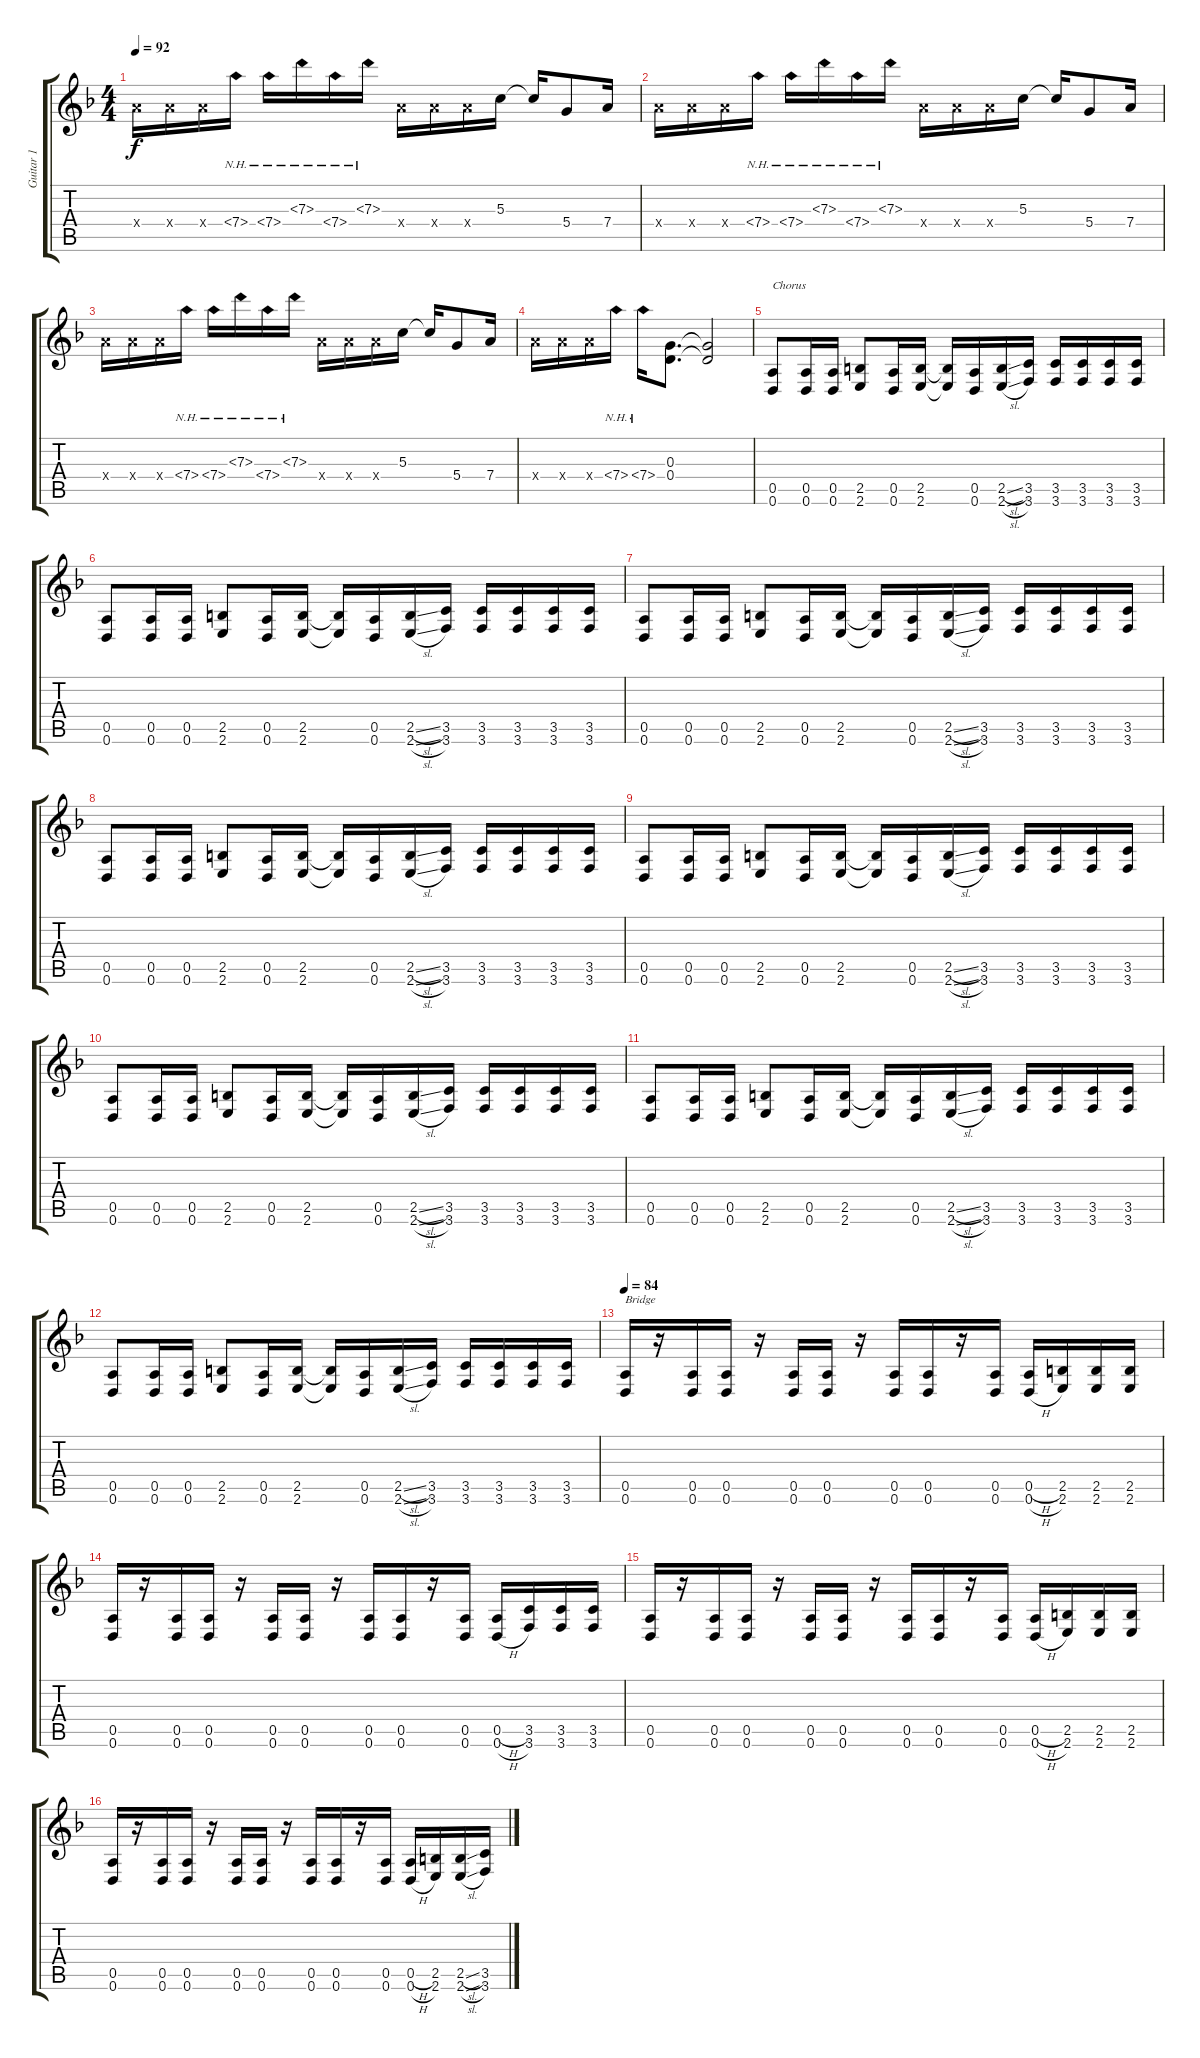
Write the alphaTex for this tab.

\track ("Guitar 1" "Guitar 1") {instrument distortionguitar}
\staff {score tabs}
\tuning (E4 B3 G3 D3 A2 D2) {hide}
\ts (4 4)
\tempo 92
\clef g2
\ks f
7.4{x}.16{dy f} 7.4{x}.16 7.4{x}.16 7.4{nh}.16 7.4{nh}.16 7.3{nh}.16 7.4{nh}.16 7.3{nh}.16 7.4{x}.16 7.4{x}.16 7.4{x}.16 5.3.16 5.3{t}.16 5.4.8 7.4.16 |
7.4{x}.16 7.4{x}.16 7.4{x}.16 7.4{nh}.16 7.4{nh}.16 7.3{nh}.16 7.4{nh}.16 7.3{nh}.16 7.4{x}.16 7.4{x}.16 7.4{x}.16 5.3.16 5.3{t}.16 5.4.8 7.4.16 |
7.4{x}.16 7.4{x}.16 7.4{x}.16 7.4{nh}.16 7.4{nh}.16 7.3{nh}.16 7.4{nh}.16 7.3{nh}.16 7.4{x}.16 7.4{x}.16 7.4{x}.16 5.3.16 5.3{t}.16 5.4.8 7.4.16 |
7.4{x}.16 7.4{x}.16 7.4{x}.16 7.4{nh}.16 7.4{nh}.16 (0.3 0.4).8{d} (0.3{t} 0.4{t}).2 |
(0.5 0.6).8{txt "Chorus"} (0.5 0.6).16 (0.5 0.6).16 (2.5 2.6).8 (0.5 0.6).16 (2.5 2.6).16 (2.5{t} 2.6{t}).16 (0.5 0.6).16 (2.5{sl} 2.6{sl}).16 (3.5 3.6).16 (3.5 3.6).16 (3.5 3.6).16 (3.5 3.6).16 (3.5 3.6).16 |
(0.5 0.6).8 (0.5 0.6).16 (0.5 0.6).16 (2.5 2.6).8 (0.5 0.6).16 (2.5 2.6).16 (2.5{t} 2.6{t}).16 (0.5 0.6).16 (2.5{sl} 2.6{sl}).16 (3.5 3.6).16 (3.5 3.6).16 (3.5 3.6).16 (3.5 3.6).16 (3.5 3.6).16 |
(0.5 0.6).8 (0.5 0.6).16 (0.5 0.6).16 (2.5 2.6).8 (0.5 0.6).16 (2.5 2.6).16 (2.5{t} 2.6{t}).16 (0.5 0.6).16 (2.5{sl} 2.6{sl}).16 (3.5 3.6).16 (3.5 3.6).16 (3.5 3.6).16 (3.5 3.6).16 (3.5 3.6).16 |
(0.5 0.6).8 (0.5 0.6).16 (0.5 0.6).16 (2.5 2.6).8 (0.5 0.6).16 (2.5 2.6).16 (2.5{t} 2.6{t}).16 (0.5 0.6).16 (2.5{sl} 2.6{sl}).16 (3.5 3.6).16 (3.5 3.6).16 (3.5 3.6).16 (3.5 3.6).16 (3.5 3.6).16 |
(0.5 0.6).8 (0.5 0.6).16 (0.5 0.6).16 (2.5 2.6).8 (0.5 0.6).16 (2.5 2.6).16 (2.5{t} 2.6{t}).16 (0.5 0.6).16 (2.5{sl} 2.6{sl}).16 (3.5 3.6).16 (3.5 3.6).16 (3.5 3.6).16 (3.5 3.6).16 (3.5 3.6).16 |
(0.5 0.6).8 (0.5 0.6).16 (0.5 0.6).16 (2.5 2.6).8 (0.5 0.6).16 (2.5 2.6).16 (2.5{t} 2.6{t}).16 (0.5 0.6).16 (2.5{sl} 2.6{sl}).16 (3.5 3.6).16 (3.5 3.6).16 (3.5 3.6).16 (3.5 3.6).16 (3.5 3.6).16 |
(0.5 0.6).8 (0.5 0.6).16 (0.5 0.6).16 (2.5 2.6).8 (0.5 0.6).16 (2.5 2.6).16 (2.5{t} 2.6{t}).16 (0.5 0.6).16 (2.5{sl} 2.6{sl}).16 (3.5 3.6).16 (3.5 3.6).16 (3.5 3.6).16 (3.5 3.6).16 (3.5 3.6).16 |
(0.5 0.6).8 (0.5 0.6).16 (0.5 0.6).16 (2.5 2.6).8 (0.5 0.6).16 (2.5 2.6).16 (2.5{t} 2.6{t}).16 (0.5 0.6).16 (2.5{sl} 2.6{sl}).16 (3.5 3.6).16 (3.5 3.6).16 (3.5 3.6).16 (3.5 3.6).16 (3.5 3.6).16 |
\tempo 84
(0.5 0.6).16{txt "Bridge"} r.16 (0.5 0.6).16 (0.5 0.6).16 r.16 (0.5 0.6).16 (0.5 0.6).16 r.16 (0.5 0.6).16 (0.5 0.6).16 r.16 (0.5 0.6).16 (0.5{h} 0.6{h}).16 (2.5 2.6).16 (2.5 2.6).16 (2.5 2.6).16 |
(0.5 0.6).16 r.16 (0.5 0.6).16 (0.5 0.6).16 r.16 (0.5 0.6).16 (0.5 0.6).16 r.16 (0.5 0.6).16 (0.5 0.6).16 r.16 (0.5 0.6).16 (0.5{h} 0.6{h}).16 (3.5 3.6).16 (3.5 3.6).16 (3.5 3.6).16 |
(0.5 0.6).16 r.16 (0.5 0.6).16 (0.5 0.6).16 r.16 (0.5 0.6).16 (0.5 0.6).16 r.16 (0.5 0.6).16 (0.5 0.6).16 r.16 (0.5 0.6).16 (0.5{h} 0.6{h}).16 (2.5 2.6).16 (2.5 2.6).16 (2.5 2.6).16 |
(0.5 0.6).16 r.16 (0.5 0.6).16 (0.5 0.6).16 r.16 (0.5 0.6).16 (0.5 0.6).16 r.16 (0.5 0.6).16 (0.5 0.6).16 r.16 (0.5 0.6).16 (0.5{h} 0.6{h}).16 (2.5 2.6).16 (2.5{sl} 2.6{sl}).16 (3.5 3.6).16
